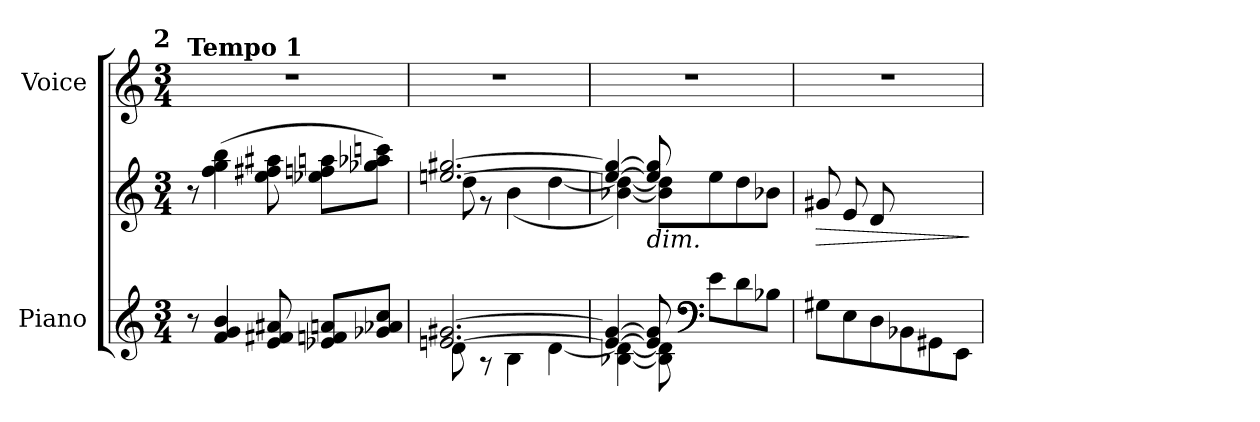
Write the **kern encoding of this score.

**kern	**kern	**dynam	**kern
*part2	*part2	*part2	*part1
*staff3	*staff2	*staff2/3	*staff1
*I"Piano	*	*	*I"Voice
*I'Pno	*	*	*
*clefG2	*clefG2	*	*clefG2
*k[]	*k[]	*	*k[]
*M3/4	*M3/4	*	*M3/4
!!LO:REH:place=s1:a:B:cj:enc=none:fs=18:t=2
=21	=21	=21	=21
!	!	!	!LO:TX:a:B:t=Tempo 1
!	!	!LO:DY:b	!
!	!	!LO:DY:n=1:b	!
8r	8r	p other-dynamics	2.r
4f/ 4g/ 4b/	(4ff\ 4gg\ 4bb\	.	.
8e/ 8f#X/ 8a#X/	8ee\ 8ff#X\ 8aa#X\	.	.
8e-X/ 8fn/ 8an/L	8ee-X\ 8ffn\ 8aan\L	.	.
8g-X/ 8a-X/ 8cc/J	8gg-X\ 8aa-X\ 8cccn\J)	.	.
=22	=22	=22	=22
*^	*^	*	*
[2.en/ [2.g#X/	8d\	[2.een/ [2.gg#X/	8dd\	.	2.r
.	8r	.	8r	.	.
.	4B\	.	(4b\	.	.
.	[4d\	.	[4dd\	.	.
!!LO:LB:g=z
=23	=23	=23	=23	=23	=23
4e/_ 4g#/_	[4B-X\ 4d\_	4ee/_ 4gg#/_	[4b-X\ 4dd\_)	.	2.r
!	!	!LO:TX:b:i:t=dim.	!	!	!
8e/] 8g#/]	8B-\] 8d\]	8ee/] 8gg#/]	8b-\] 8dd\]L	.	.
*clefF4	*	*	*	*	*
8ryy	8e\L	8ryy	(>8ee\	.	.
4ryy	8d\	4ryy	8dd\	.	.
.	8B-X\J	.	8b-X\J	.	.
!!LO:PB:g=z
=24	=24	=24	=24	=24	=24
!	!	!	!	!LO:HP:b	!
*	*	*v	*v	*	*
4.ryy	8G#X\L	8g#X/L	>	2.r
.	8E\	8e/	.	.
.	8D\	8d/	.	.
8B-X/	8BB-X\	4.ryy	.	.
8G#/	8GG#X\	.	.	.
8E/J)	8EE\J	.	.	.
*v	*v	*	*	*
.	.	]	.
=	=	=	=
*-	*-	*-	*-
